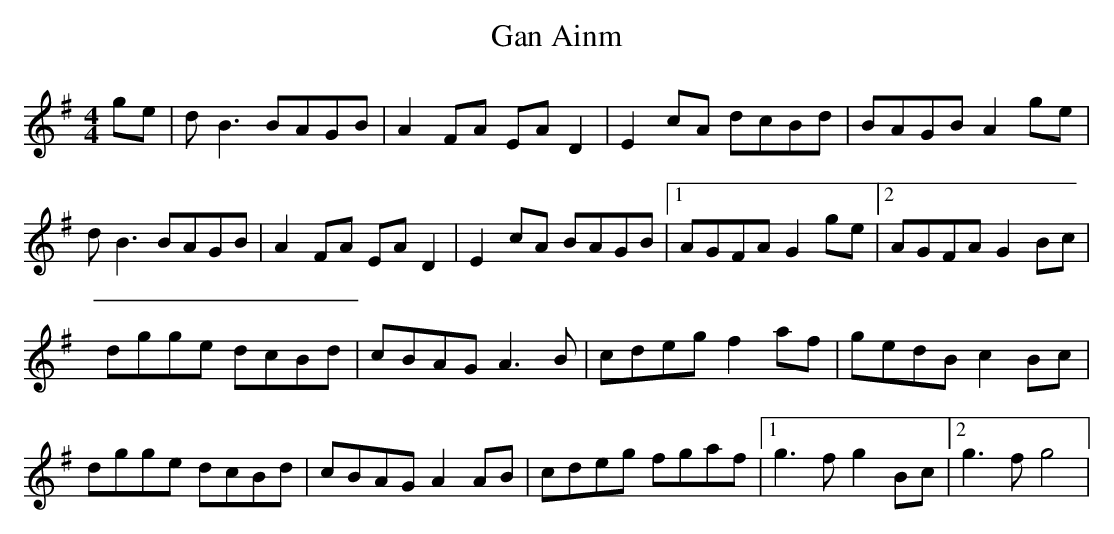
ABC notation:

X:1
T:Gan Ainm
M:4/4
L:1/8
K:G
ge|dB3 BAGB|A2FA EAD2|E2cA dcBd|BAGB A2ge|
dB3 BAGB|A2FA EAD2|E2cA BAGB|1 AGFA G2ge|2 AGFA G2Bc|
dgge dcBd|cBAG A3B|cdeg f2af|gedB c2Bc|
dgge dcBd|cBAG A2AB|cdeg fgaf|1 g3f g2Bc|2 g3f g4|
